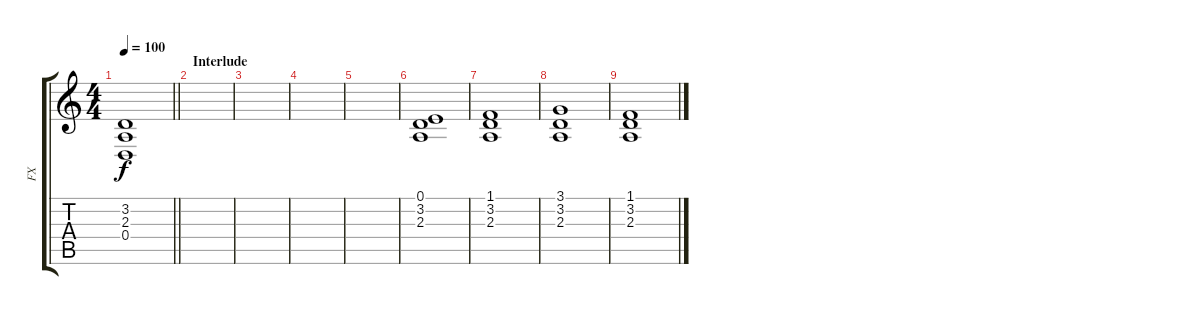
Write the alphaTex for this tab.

\track ("FX" "FX") {instrument fx7echoes}
\staff {score tabs}
\tuning (E4 B3 G3 D3 A2 E2) {hide}
\ts (4 4)
\tempo 100
\clef g2
\barLineRight lightlight
\ks c
(3.2{t} 2.3{t} 0.4{t}).1{dy f} |
\section ("" "Interlude")
|
|
|
|
(0.1 3.2 2.3).1 |
(1.1 3.2 2.3).1 |
(3.1 3.2 2.3).1 |
(1.1 3.2 2.3).1
